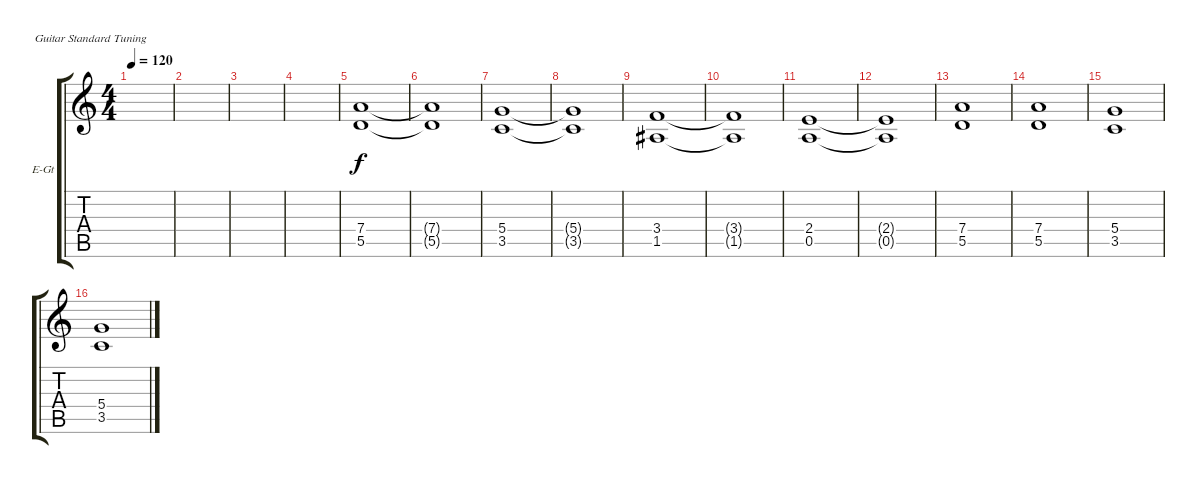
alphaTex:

\bracketExtendMode groupsimilarinstruments
\firstSystemTrackNameOrientation horizontal
\otherSystemsTrackNameOrientation horizontal
\track ("Electric Guitar" "E-Gt") {instrument distortionguitar}
\staff {score tabs}
\tuning (E4 B3 G3 D3 A2 E2)
\ts (4 4)
\tempo 120
\clef g2
\ks c
|
|
|
|
(5.5 7.4).1 |
(5.5{t} 7.4{t}).1 |
(3.5 5.4).1 |
(3.5{t} 5.4{t}).1 |
(1.5 3.4).1 |
(1.5{t} 3.4{t}).1 |
(0.5 2.4).1 |
(0.5{t} 2.4{t}).1 |
(5.5 7.4).1 |
(5.5 7.4).1 |
(3.5 5.4).1 |
(3.5 5.4).1
